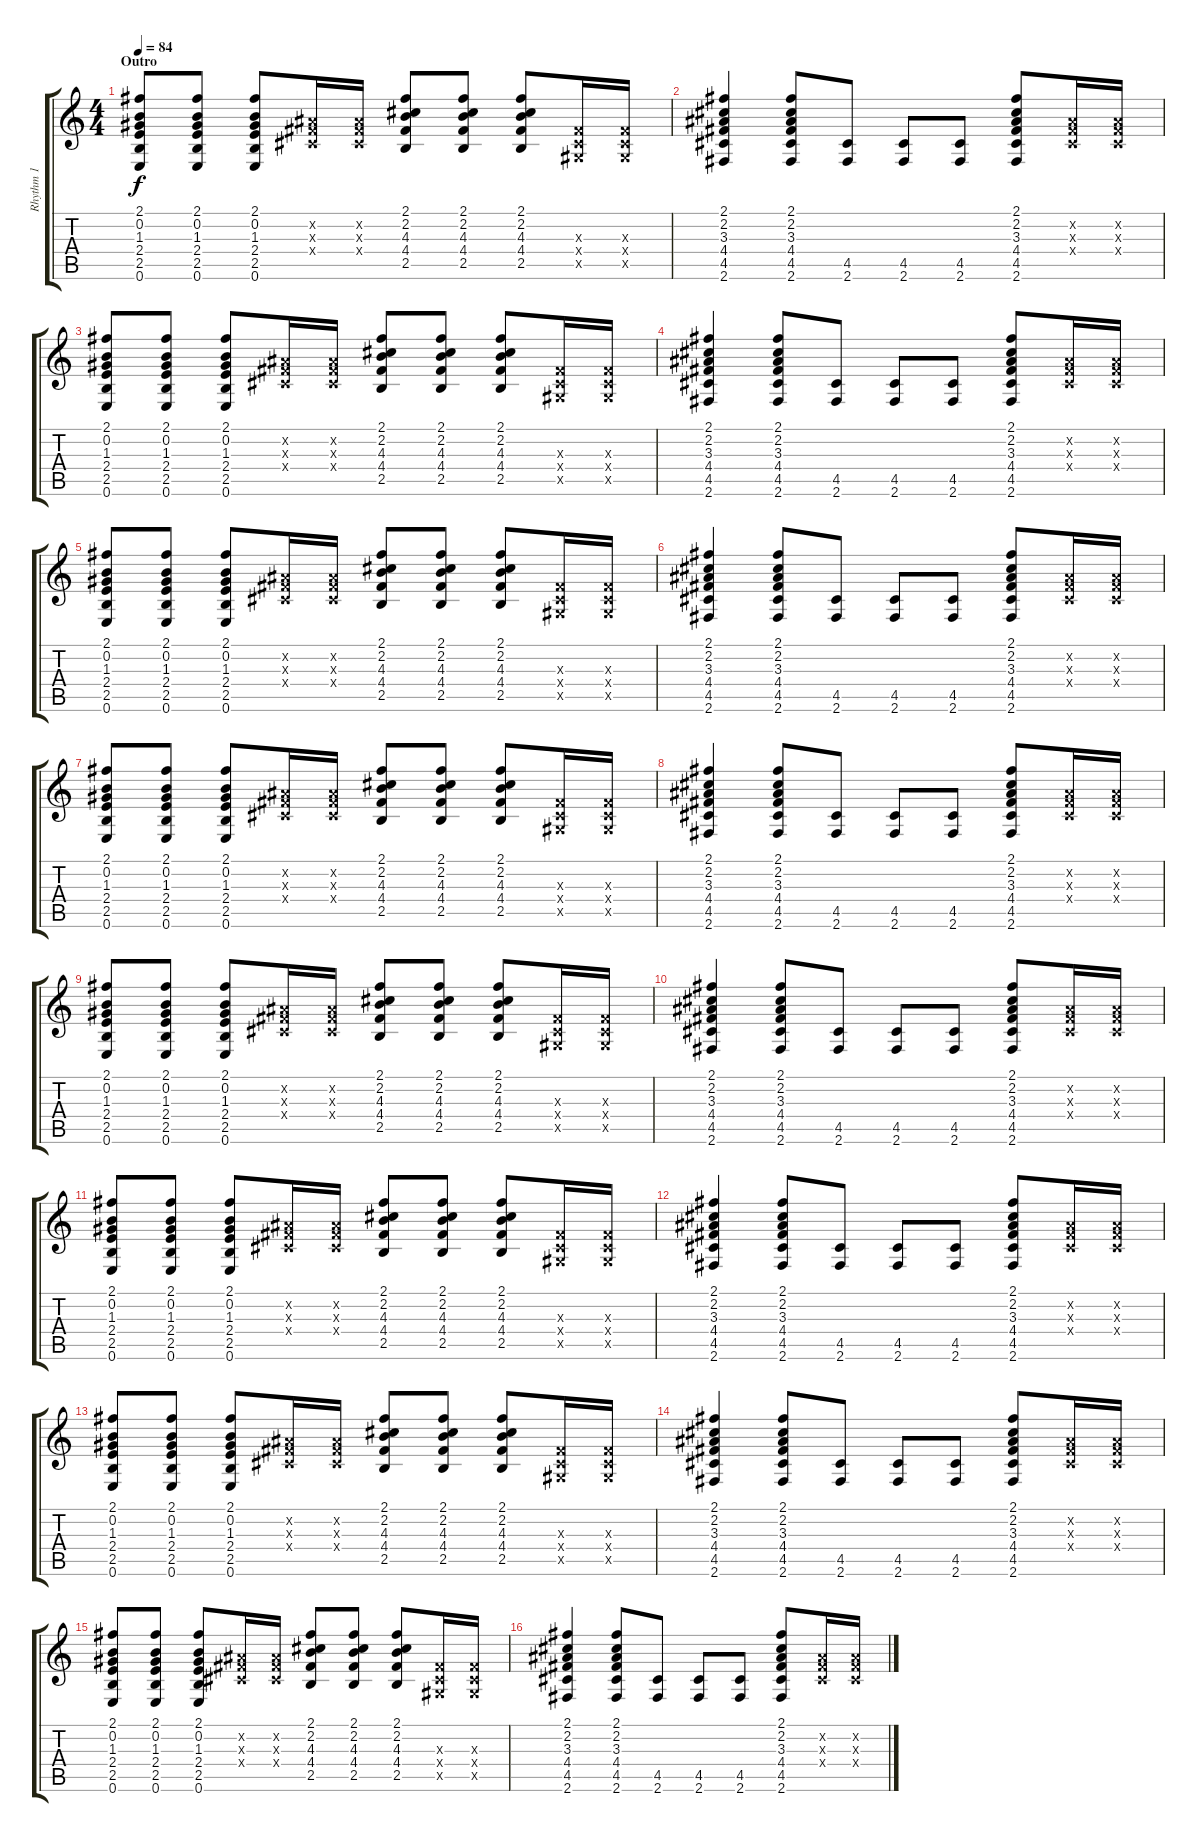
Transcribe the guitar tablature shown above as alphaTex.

\track ("Rhythm 1" "Rhythm 1") {instrument electricguitarclean}
\staff {score tabs}
\tuning (E4 B3 G3 D3 A2 E2) {hide}
\ts (4 4)
\section ("" "Outro")
\tempo 84
\clef g2
\ks c
(2.1 0.2 1.3 2.4 2.5 0.6).8{dy f} (2.1 0.2 1.3 2.4 2.5 0.6).8 (2.1 0.2 1.3 2.4 2.5 0.6).8 (-1.2{x} -1.3{x} -1.4{x}).16 (-1.2{x} -1.3{x} -1.4{x}).16 (2.1 2.2 4.3 4.4 2.5).8 (2.1 2.2 4.3 4.4 2.5).8 (2.1 2.2 4.3 4.4 2.5).8 (-1.3{x} -1.4{x} -1.5{x}).16 (-1.3{x} -1.4{x} -1.5{x}).16 |
(2.1 2.2 3.3 4.4 4.5 2.6).4 (2.1 2.2 3.3 4.4 4.5 2.6).8 (4.5 2.6).8 (4.5 2.6).8 (4.5 2.6).8 (2.1 2.2 3.3 4.4 4.5 2.6).8 (-1.2{x} -1.3{x} -1.4{x}).16 (-1.2{x} -1.3{x} -1.4{x}).16 |
(2.1 0.2 1.3 2.4 2.5 0.6).8 (2.1 0.2 1.3 2.4 2.5 0.6).8 (2.1 0.2 1.3 2.4 2.5 0.6).8 (-1.2{x} -1.3{x} -1.4{x}).16 (-1.2{x} -1.3{x} -1.4{x}).16 (2.1 2.2 4.3 4.4 2.5).8 (2.1 2.2 4.3 4.4 2.5).8 (2.1 2.2 4.3 4.4 2.5).8 (-1.3{x} -1.4{x} -1.5{x}).16 (-1.3{x} -1.4{x} -1.5{x}).16 |
(2.1 2.2 3.3 4.4 4.5 2.6).4 (2.1 2.2 3.3 4.4 4.5 2.6).8 (4.5 2.6).8 (4.5 2.6).8 (4.5 2.6).8 (2.1 2.2 3.3 4.4 4.5 2.6).8 (-1.2{x} -1.3{x} -1.4{x}).16 (-1.2{x} -1.3{x} -1.4{x}).16 |
(2.1 0.2 1.3 2.4 2.5 0.6).8 (2.1 0.2 1.3 2.4 2.5 0.6).8 (2.1 0.2 1.3 2.4 2.5 0.6).8 (-1.2{x} -1.3{x} -1.4{x}).16 (-1.2{x} -1.3{x} -1.4{x}).16 (2.1 2.2 4.3 4.4 2.5).8 (2.1 2.2 4.3 4.4 2.5).8 (2.1 2.2 4.3 4.4 2.5).8 (-1.3{x} -1.4{x} -1.5{x}).16 (-1.3{x} -1.4{x} -1.5{x}).16 |
(2.1 2.2 3.3 4.4 4.5 2.6).4 (2.1 2.2 3.3 4.4 4.5 2.6).8 (4.5 2.6).8 (4.5 2.6).8 (4.5 2.6).8 (2.1 2.2 3.3 4.4 4.5 2.6).8 (-1.2{x} -1.3{x} -1.4{x}).16 (-1.2{x} -1.3{x} -1.4{x}).16 |
(2.1 0.2 1.3 2.4 2.5 0.6).8 (2.1 0.2 1.3 2.4 2.5 0.6).8 (2.1 0.2 1.3 2.4 2.5 0.6).8 (-1.2{x} -1.3{x} -1.4{x}).16 (-1.2{x} -1.3{x} -1.4{x}).16 (2.1 2.2 4.3 4.4 2.5).8 (2.1 2.2 4.3 4.4 2.5).8 (2.1 2.2 4.3 4.4 2.5).8 (-1.3{x} -1.4{x} -1.5{x}).16 (-1.3{x} -1.4{x} -1.5{x}).16 |
(2.1 2.2 3.3 4.4 4.5 2.6).4 (2.1 2.2 3.3 4.4 4.5 2.6).8 (4.5 2.6).8 (4.5 2.6).8 (4.5 2.6).8 (2.1 2.2 3.3 4.4 4.5 2.6).8 (-1.2{x} -1.3{x} -1.4{x}).16 (-1.2{x} -1.3{x} -1.4{x}).16 |
(2.1 0.2 1.3 2.4 2.5 0.6).8 (2.1 0.2 1.3 2.4 2.5 0.6).8 (2.1 0.2 1.3 2.4 2.5 0.6).8 (-1.2{x} -1.3{x} -1.4{x}).16 (-1.2{x} -1.3{x} -1.4{x}).16 (2.1 2.2 4.3 4.4 2.5).8 (2.1 2.2 4.3 4.4 2.5).8 (2.1 2.2 4.3 4.4 2.5).8 (-1.3{x} -1.4{x} -1.5{x}).16 (-1.3{x} -1.4{x} -1.5{x}).16 |
(2.1 2.2 3.3 4.4 4.5 2.6).4 (2.1 2.2 3.3 4.4 4.5 2.6).8 (4.5 2.6).8 (4.5 2.6).8 (4.5 2.6).8 (2.1 2.2 3.3 4.4 4.5 2.6).8 (-1.2{x} -1.3{x} -1.4{x}).16 (-1.2{x} -1.3{x} -1.4{x}).16 |
(2.1 0.2 1.3 2.4 2.5 0.6).8 (2.1 0.2 1.3 2.4 2.5 0.6).8 (2.1 0.2 1.3 2.4 2.5 0.6).8 (-1.2{x} -1.3{x} -1.4{x}).16 (-1.2{x} -1.3{x} -1.4{x}).16 (2.1 2.2 4.3 4.4 2.5).8 (2.1 2.2 4.3 4.4 2.5).8 (2.1 2.2 4.3 4.4 2.5).8 (-1.3{x} -1.4{x} -1.5{x}).16 (-1.3{x} -1.4{x} -1.5{x}).16 |
(2.1 2.2 3.3 4.4 4.5 2.6).4 (2.1 2.2 3.3 4.4 4.5 2.6).8 (4.5 2.6).8 (4.5 2.6).8 (4.5 2.6).8 (2.1 2.2 3.3 4.4 4.5 2.6).8 (-1.2{x} -1.3{x} -1.4{x}).16 (-1.2{x} -1.3{x} -1.4{x}).16 |
(2.1 0.2 1.3 2.4 2.5 0.6).8 (2.1 0.2 1.3 2.4 2.5 0.6).8 (2.1 0.2 1.3 2.4 2.5 0.6).8 (-1.2{x} -1.3{x} -1.4{x}).16 (-1.2{x} -1.3{x} -1.4{x}).16 (2.1 2.2 4.3 4.4 2.5).8 (2.1 2.2 4.3 4.4 2.5).8 (2.1 2.2 4.3 4.4 2.5).8 (-1.3{x} -1.4{x} -1.5{x}).16 (-1.3{x} -1.4{x} -1.5{x}).16 |
(2.1 2.2 3.3 4.4 4.5 2.6).4 (2.1 2.2 3.3 4.4 4.5 2.6).8 (4.5 2.6).8 (4.5 2.6).8 (4.5 2.6).8 (2.1 2.2 3.3 4.4 4.5 2.6).8 (-1.2{x} -1.3{x} -1.4{x}).16 (-1.2{x} -1.3{x} -1.4{x}).16 |
(2.1 0.2 1.3 2.4 2.5 0.6).8 (2.1 0.2 1.3 2.4 2.5 0.6).8 (2.1 0.2 1.3 2.4 2.5 0.6).8 (-1.2{x} -1.3{x} -1.4{x}).16 (-1.2{x} -1.3{x} -1.4{x}).16 (2.1 2.2 4.3 4.4 2.5).8 (2.1 2.2 4.3 4.4 2.5).8 (2.1 2.2 4.3 4.4 2.5).8 (-1.3{x} -1.4{x} -1.5{x}).16 (-1.3{x} -1.4{x} -1.5{x}).16 |
(2.1 2.2 3.3 4.4 4.5 2.6).4 (2.1 2.2 3.3 4.4 4.5 2.6).8 (4.5 2.6).8 (4.5 2.6).8 (4.5 2.6).8 (2.1 2.2 3.3 4.4 4.5 2.6).8 (-1.2{x} -1.3{x} -1.4{x}).16 (-1.2{x} -1.3{x} -1.4{x}).16
